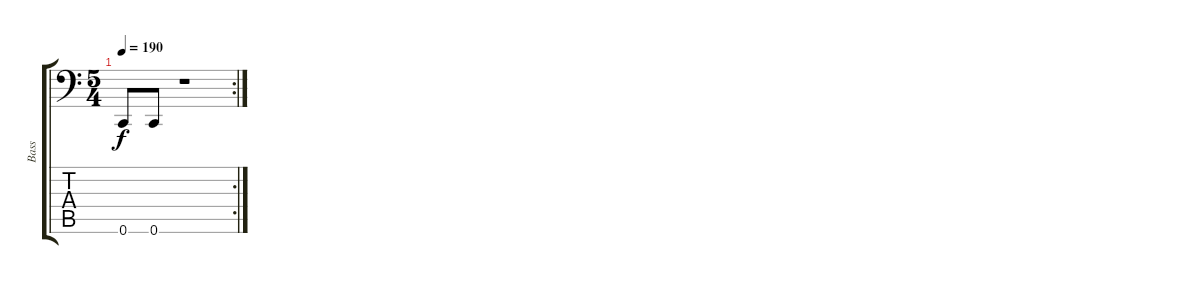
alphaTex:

\track ("Bass" "Bass") {instrument electricbasspick}
\staff {score tabs}
\tuning (D3 A2 F2 C2 G1 C1) {hide}
\rc 2
\ts (5 4)
\tempo 190
\clef f4
\ks c
0.6.8{dy f} 0.6.8 r.1
